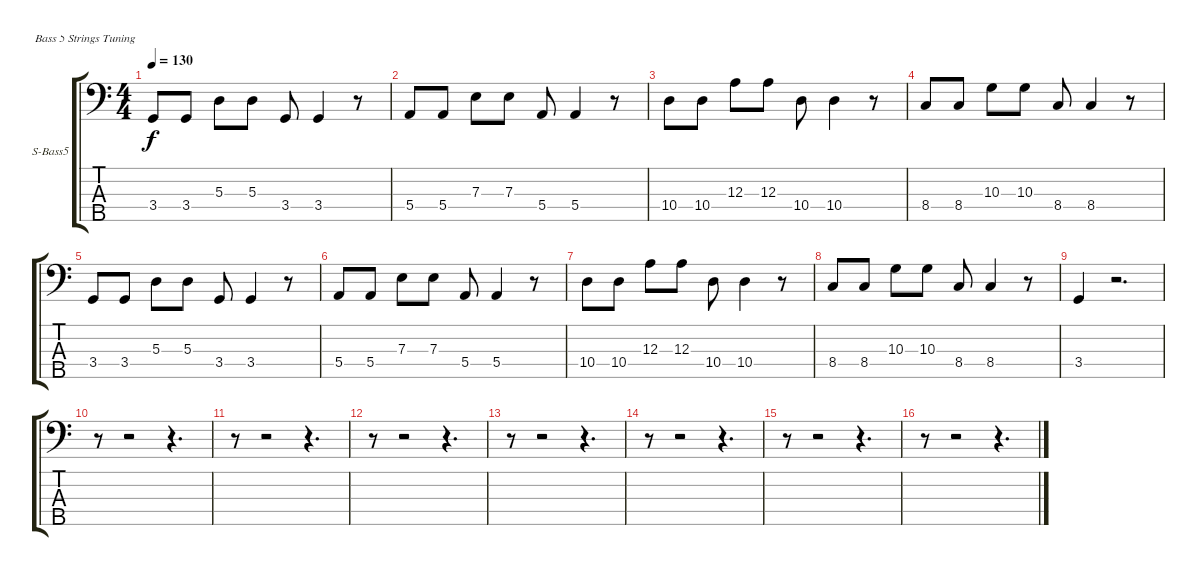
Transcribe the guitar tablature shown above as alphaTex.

\bracketExtendMode groupsimilarinstruments
\firstSystemTrackNameOrientation horizontal
\otherSystemsTrackNameOrientation horizontal
\track ("Áàñ" "S-Bass5") {instrument synthbass2}
\staff {score tabs}
\tuning (G2 D2 A1 E1 B0)
\ts (4 4)
\tempo 130
\clef f4
\ks c
3.4.8{dy f} 3.4.8 5.3.8 5.3.8 3.4.8 3.4.4 r.8 |
5.4.8 5.4.8 7.3.8 7.3.8 5.4.8 5.4.4 r.8 |
10.4.8 10.4.8 12.3.8 12.3.8 10.4.8 10.4.4 r.8 |
8.4.8 8.4.8 10.3.8 10.3.8 8.4.8 8.4.4 r.8 |
3.4.8 3.4.8 5.3.8 5.3.8 3.4.8 3.4.4 r.8 |
5.4.8 5.4.8 7.3.8 7.3.8 5.4.8 5.4.4 r.8 |
10.4.8 10.4.8 12.3.8 12.3.8 10.4.8 10.4.4 r.8 |
8.4.8 8.4.8 10.3.8 10.3.8 8.4.8 8.4.4 r.8 |
3.4.4 r.2{d} |
r.8 r.2 r.4{d} |
r.8 r.2 r.4{d} |
r.8 r.2 r.4{d} |
r.8 r.2 r.4{d} |
r.8 r.2 r.4{d} |
r.8 r.2 r.4{d} |
r.8 r.2 r.4{d}
